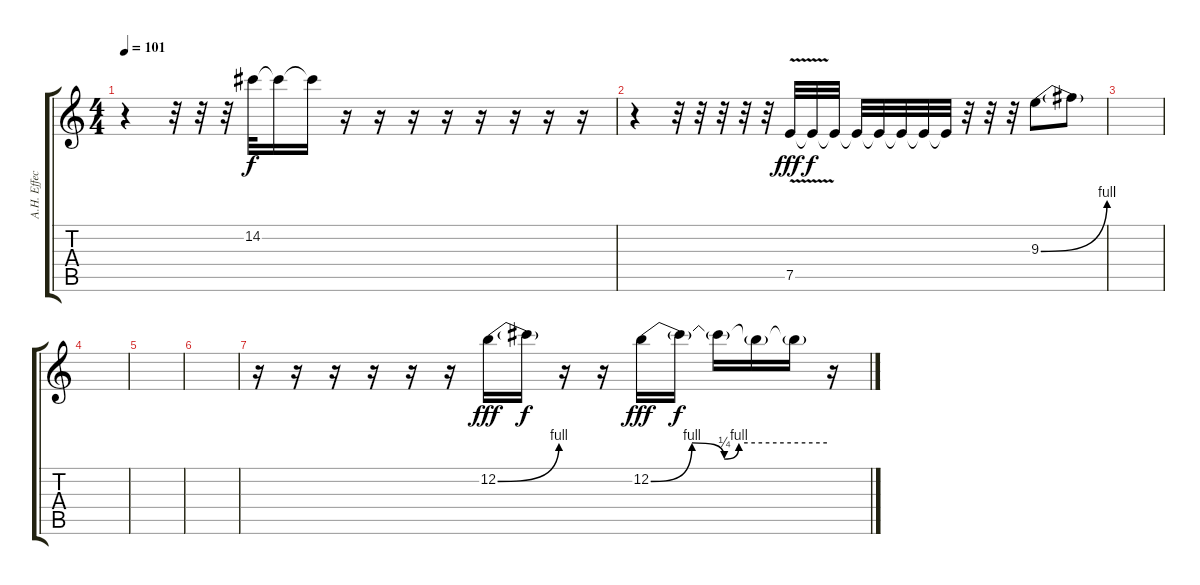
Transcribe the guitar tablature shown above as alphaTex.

\track ("A.H. Effects" "A.H. Effec") {instrument guitarharmonics}
\staff {score tabs}
\tuning (E4 B3 G3 D3 A2 E2) {hide}
\ts (4 4)
\tempo 101
\clef g2
\ks c
r.4{dy fff} r.32 r.32 r.32 14.2.32{dy f} 14.2{t}.16 14.2{t}.16 r.16 r.16 r.16 r.16 r.16 r.16 r.16 r.16 |
r.4 r.32 r.32 r.32 r.32 r.32 7.5{v}.32{dy fff} 7.5{t}.32{dy f} 7.5{t}.32 7.5{t}.32 7.5{t}.32 7.5{t}.32 7.5{t}.32 7.5{t}.32 r.32 r.32 r.32 9.3{be (bend 0 0 60 4)}.8 9.3{t}.8 |
|
|
|
|
r.16 r.16 r.16 r.16 r.16 r.16 12.2{be (bend 0 0 60 4)}.16{dy fff} 12.2{t}.16{dy f} r.16 r.16 12.2{be (custom 0 0 14 4 25 1 30 4 60 4)}.16{dy fff} 12.2{t}.16{dy f} 12.2{t}.16 12.2{t}.16 12.2{t}.16 r.16
